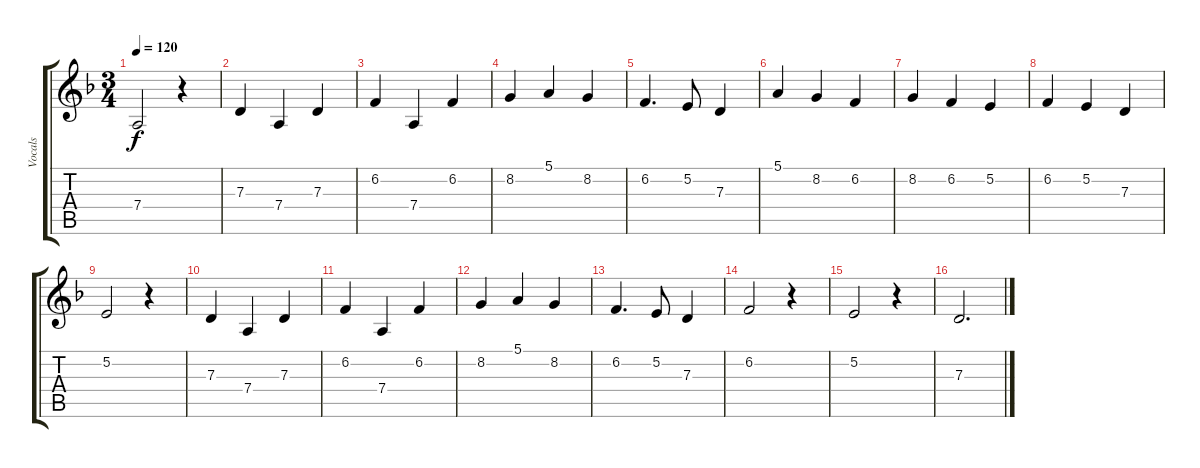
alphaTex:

\track ("Vocals" "Vocals") {instrument lead1square}
\staff {score tabs}
\tuning (E4 B3 G3 D3 A2 E2) {hide}
\ts (3 4)
\tempo 120
\clef g2
\ks f
7.4.2{dy f} r.4 |
7.3.4 7.4.4 7.3.4 |
6.2.4 7.4.4 6.2.4 |
8.2.4 5.1.4 8.2.4 |
6.2.4{d} 5.2.8 7.3.4 |
5.1.4 8.2.4 6.2.4 |
8.2.4 6.2.4 5.2.4 |
6.2.4 5.2.4 7.3.4 |
5.2.2 r.4 |
7.3.4 7.4.4 7.3.4 |
6.2.4 7.4.4 6.2.4 |
8.2.4 5.1.4 8.2.4 |
6.2.4{d} 5.2.8 7.3.4 |
6.2.2 r.4 |
5.2.2 r.4 |
7.3.2{d}
